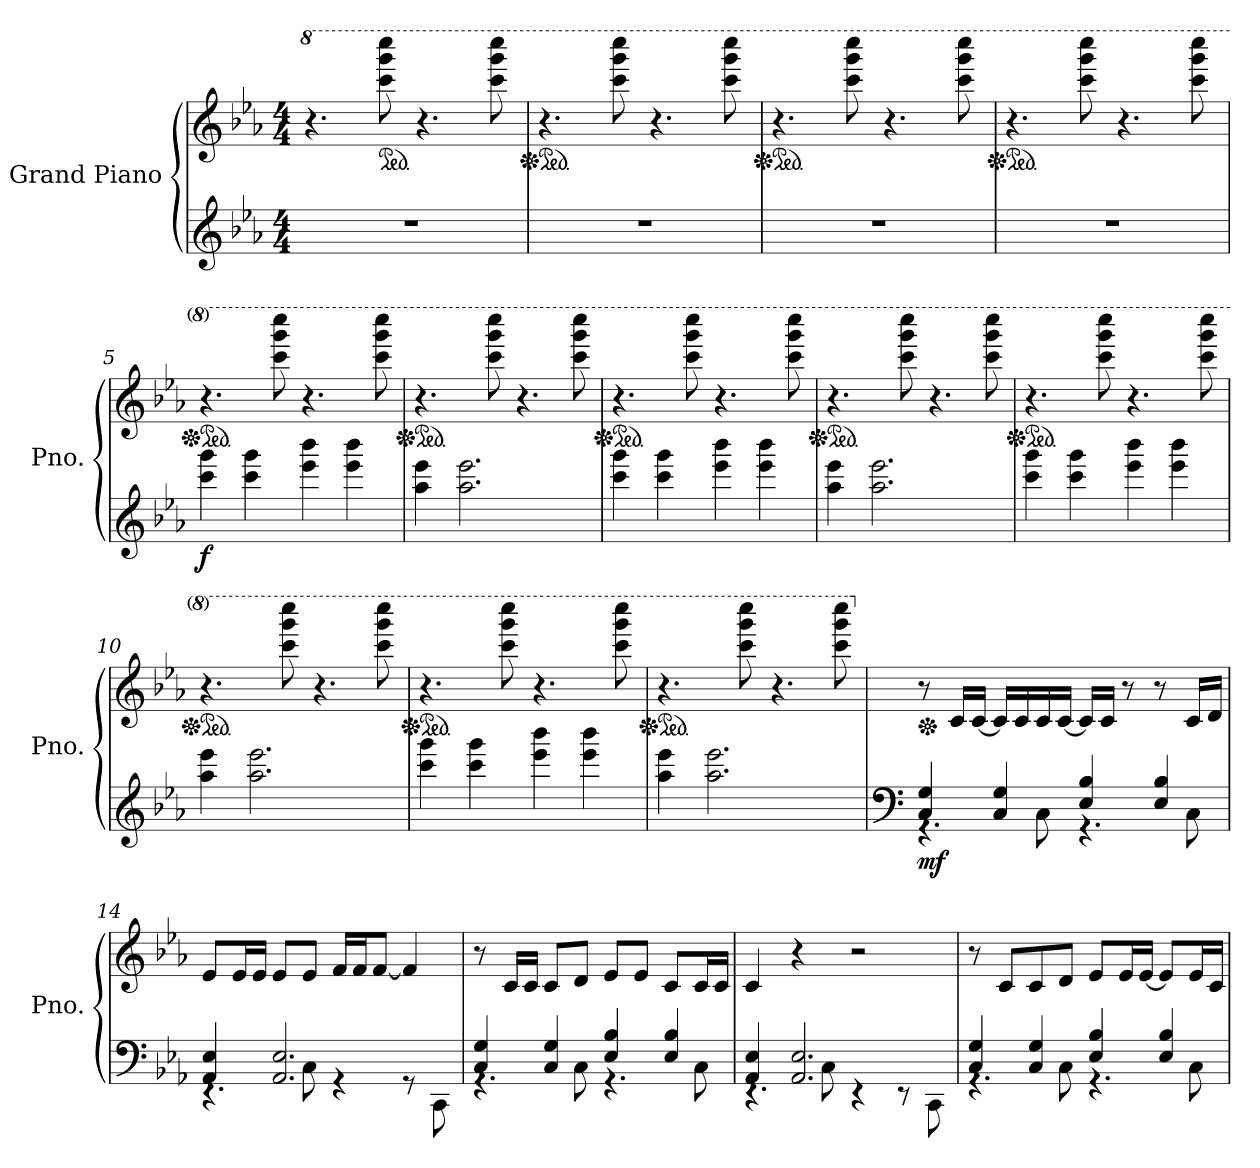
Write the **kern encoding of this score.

**kern	**kern	**dynam
*part1	*part1	*part1
*staff2	*staff1	*staff1/2
*I"Grand Piano	*	*
*I'Pno.	*	*
*clefG2	*clefG2	*
*k[b-e-a-]	*k[b-e-a-]	*
*M4/4	*M4/4	*
*MM80	*MM80	*
*	*8va	*
=1	=1	=1
1r	4.r	.
*	*ped	*
.	8cccc\ 8gggg\ 8ccccc\	.
.	4.r	.
.	8cccc\ 8gggg\ 8ccccc\	.
=2	=2	=2
*	*Xped	*
*	*ped	*
1r	4.r	.
.	8cccc\ 8gggg\ 8ccccc\	.
.	4.r	.
.	8cccc\ 8gggg\ 8ccccc\	.
=3	=3	=3
*	*Xped	*
*	*ped	*
1r	4.r	.
.	8cccc\ 8gggg\ 8ccccc\	.
.	4.r	.
.	8cccc\ 8gggg\ 8ccccc\	.
=4	=4	=4
*	*Xped	*
*	*ped	*
1r	4.r	.
.	8cccc\ 8gggg\ 8ccccc\	.
.	4.r	.
.	8cccc\ 8gggg\ 8ccccc\	.
=5	=5	=5
*	*Xped	*
*	*ped	*
!	!	!LO:DY:b=2
4ccc\ 4ggg\	4.r	f
4ccc\ 4ggg\	.	.
.	8cccc\ 8gggg\ 8ccccc\	.
4eee-\ 4bbb-\	4.r	.
4eee-\ 4bbb-\	.	.
.	8cccc\ 8gggg\ 8ccccc\	.
=6	=6	=6
*	*Xped	*
*	*ped	*
4aa-\ 4eee-\	4.r	.
2.aa-\ 2.eee-\	.	.
.	8cccc\ 8gggg\ 8ccccc\	.
.	4.r	.
.	8cccc\ 8gggg\ 8ccccc\	.
=7	=7	=7
*	*Xped	*
*	*ped	*
4ccc\ 4ggg\	4.r	.
4ccc\ 4ggg\	.	.
.	8cccc\ 8gggg\ 8ccccc\	.
4eee-\ 4bbb-\	4.r	.
4eee-\ 4bbb-\	.	.
.	8cccc\ 8gggg\ 8ccccc\	.
!!LO:LB:g=z
=8	=8	=8
*	*Xped	*
*	*ped	*
4aa-\ 4eee-\	4.r	.
2.aa-\ 2.eee-\	.	.
.	8cccc\ 8gggg\ 8ccccc\	.
.	4.r	.
.	8cccc\ 8gggg\ 8ccccc\	.
=9	=9	=9
*	*Xped	*
*	*ped	*
4ccc\ 4ggg\	4.r	.
4ccc\ 4ggg\	.	.
.	8cccc\ 8gggg\ 8ccccc\	.
4eee-\ 4bbb-\	4.r	.
4eee-\ 4bbb-\	.	.
.	8cccc\ 8gggg\ 8ccccc\	.
=10	=10	=10
*	*Xped	*
*	*ped	*
4aa-\ 4eee-\	4.r	.
2.aa-\ 2.eee-\	.	.
.	8cccc\ 8gggg\ 8ccccc\	.
.	4.r	.
.	8cccc\ 8gggg\ 8ccccc\	.
=11	=11	=11
*	*Xped	*
*	*ped	*
4ccc\ 4ggg\	4.r	.
4ccc\ 4ggg\	.	.
.	8cccc\ 8gggg\ 8ccccc\	.
4eee-\ 4bbb-\	4.r	.
4eee-\ 4bbb-\	.	.
.	8cccc\ 8gggg\ 8ccccc\	.
=12	=12	=12
*	*Xped	*
*	*ped	*
4aa-\ 4eee-\	4.r	.
2.aa-\ 2.eee-\	.	.
.	8cccc\ 8gggg\ 8ccccc\	.
.	4.r	.
.	8cccc\ 8gggg\ 8ccccc\	.
!!LO:LB:g=z
=13	=13	=13
*clefF4	*	*
*^	*	*
*	*	*X8va	*
*	*	*Xped	*
!	!	!	!LO:DY:b=2
4C/ 4G/	4.rGG	8r	mf
.	.	16c/LL	.
.	.	[16c/JJ	.
4C/ 4G/	.	16c/LL]	.
.	.	16c/	.
.	8C\	16c/	.
.	.	[16c/JJ	.
4E-/ 4B-/	4.rGG	16c/LL]	.
.	.	16c/JJ	.
.	.	8r	.
4E-/ 4B-/	.	8r	.
.	8C\	16c/LL	.
.	.	16d/JJ	.
=14	=14	=14	=14
4AA-/ 4E-/	4.rEE	8e-/L	.
.	.	16e-/L	.
.	.	16e-/JJ	.
2.AA-/ 2.E-/	.	8e-/L	.
.	8C\	8e-/J	.
.	4rGG	16f/LL	.
.	.	16f/J	.
.	.	[8f/J	.
.	8rGG	4f/]	.
.	8CC\	.	.
=15	=15	=15	=15
4C/ 4G/	4.rGG	8r	.
.	.	16c/LL	.
.	.	16c/JJ	.
4C/ 4G/	.	8c/L	.
.	8C\	8d/J	.
4E-/ 4B-/	4.rGG	8e-/L	.
.	.	8e-/J	.
4E-/ 4B-/	.	8c/L	.
.	8C\	16c/L	.
.	.	16c/JJ	.
=16	=16	=16	=16
4AA-/ 4E-/	4.rEE	4c/	.
2.AA-/ 2.E-/	.	4r	.
.	8C\	.	.
.	4rEE	2r	.
.	8rEE	.	.
.	8CC\	.	.
!!LO:LB:g=z
=17	=17	=17	=17
4C/ 4G/	4.rGG	8r	.
.	.	8c/L	.
4C/ 4G/	.	8c/	.
.	8C\	8d/J	.
4E-/ 4B-/	4.rGG	8e-/L	.
.	.	16e-/L	.
.	.	[16e-/JJ	.
4E-/ 4B-/	.	8e-/L]	.
.	8C\	16e-/L	.
.	.	16c/JJ	.
*v	*v	*	*
=	=	=
*-	*-	*-
